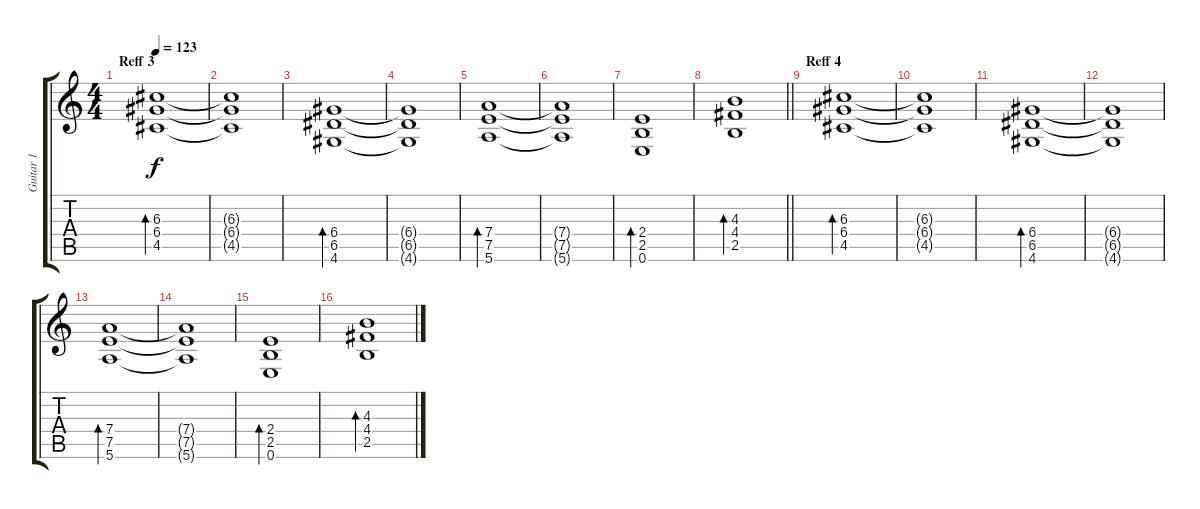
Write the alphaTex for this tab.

\track ("Guitar 1" "Guitar 1") {instrument electricguitarjazz}
\staff {score tabs}
\tuning (E4 B3 G3 D3 A2 E2) {hide}
\ts (4 4)
\section ("" "Reff 3")
\tempo 123
\clef g2
\ks c
(6.3 6.4 4.5).1{bd 120 dy f volume 9 balance 13 instrument distortionguitar} |
(6.3{t} 6.4{t} 4.5{t}).1 |
(6.4 6.5 4.6).1{bd 120} |
(6.4{t} 6.5{t} 4.6{t}).1 |
(7.4 7.5 5.6).1{bd 120} |
(7.4{t} 7.5{t} 5.6{t}).1 |
(2.4 2.5 0.6).1{bd 60} |
\barLineRight lightlight
(4.3 4.4 2.5).1{bd 60} |
\section ("" "Reff 4")
(6.3 6.4 4.5).1{bd 120} |
(6.3{t} 6.4{t} 4.5{t}).1 |
(6.4 6.5 4.6).1{bd 120} |
(6.4{t} 6.5{t} 4.6{t}).1 |
(7.4 7.5 5.6).1{bd 120} |
(7.4{t} 7.5{t} 5.6{t}).1 |
(2.4 2.5 0.6).1{bd 60} |
(4.3 4.4 2.5).1{bd 60}
